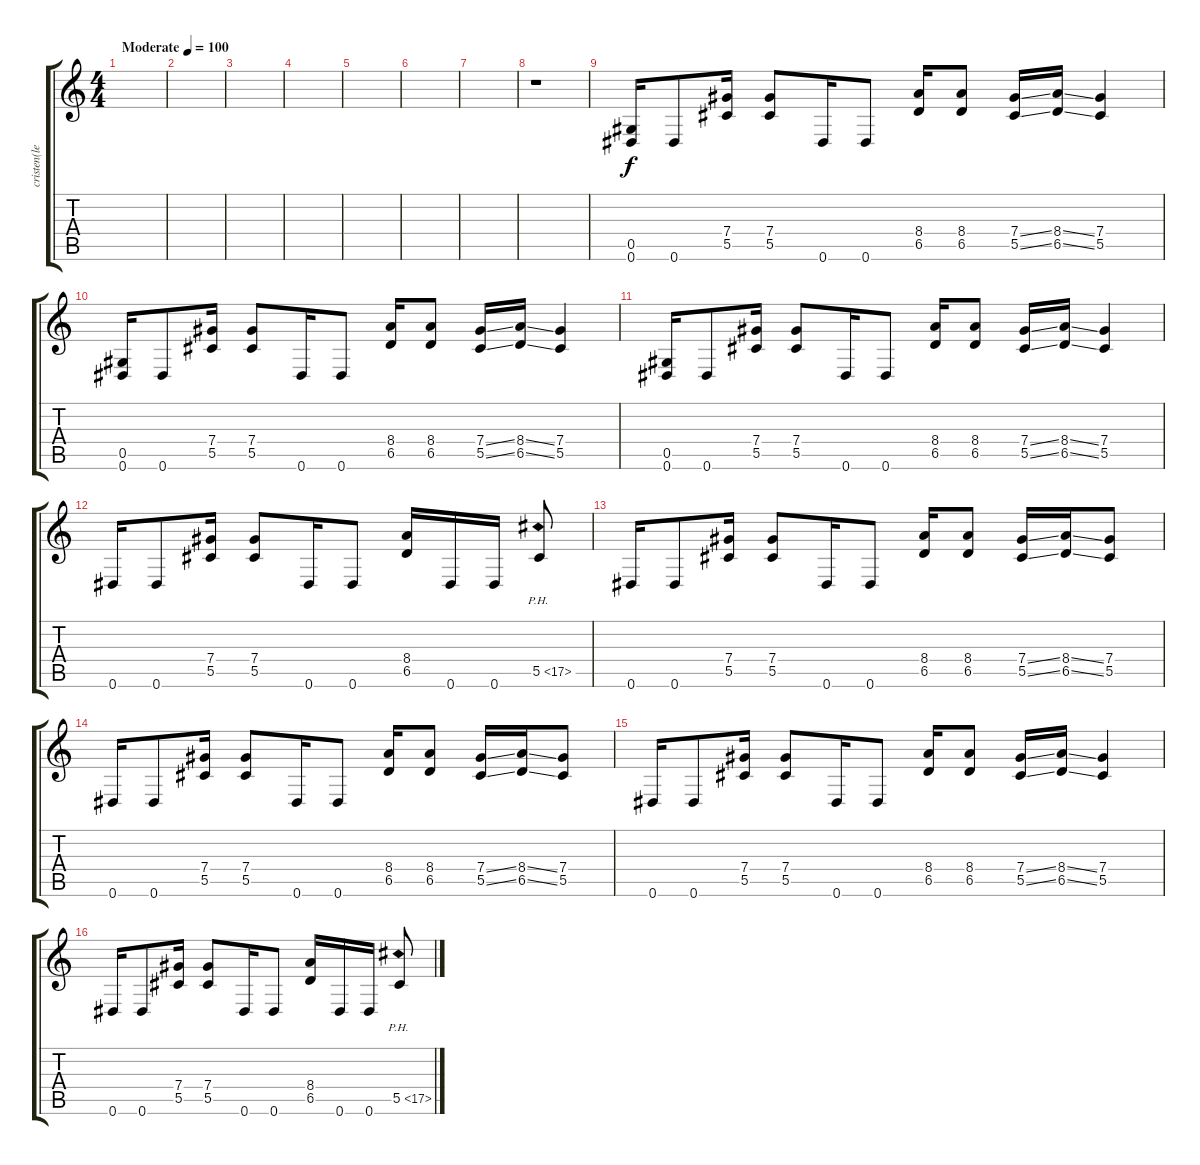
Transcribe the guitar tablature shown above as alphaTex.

\track ("cristen(lead guitar)" "cristen(le") {instrument overdrivenguitar}
\staff {score tabs}
\tuning (Eb4 Bb3 Gb3 Db3 Ab2 Eb2) {hide}
\ts (4 4)
\tempo (100 "Moderate")
\clef g2
\ks c
|
|
|
|
|
|
|
r.1 |
(0.5 0.6).16 0.6.8 (7.4 5.5).16 (7.4 5.5).8 0.6.16 0.6.8 (8.4 6.5).16 (8.4 6.5).8 (7.4{ss} 5.5{ss}).16 (8.4{ss} 6.5{ss}).16 (7.4 5.5).4 |
(0.5 0.6).16 0.6.8 (7.4 5.5).16 (7.4 5.5).8 0.6.16 0.6.8 (8.4 6.5).16 (8.4 6.5).8 (7.4{ss} 5.5{ss}).16 (8.4{ss} 6.5{ss}).16 (7.4 5.5).4 |
(0.5 0.6).16 0.6.8 (7.4 5.5).16 (7.4 5.5).8 0.6.16 0.6.8 (8.4 6.5).16 (8.4 6.5).8 (7.4{ss} 5.5{ss}).16 (8.4{ss} 6.5{ss}).16 (7.4 5.5).4 |
0.6.16 0.6.8 (7.4 5.5).16 (7.4 5.5).8 0.6.16 0.6.8 (8.4 6.5).16 0.6.16 0.6.16 5.5{ph 12}.8 |
0.6.16 0.6.8 (7.4 5.5).16 (7.4 5.5).8 0.6.16 0.6.8 (8.4 6.5).16 (8.4 6.5).8 (7.4{ss} 5.5{ss}).16 (8.4{ss} 6.5{ss}).16 (7.4 5.5).8 |
0.6.16 0.6.8 (7.4 5.5).16 (7.4 5.5).8 0.6.16 0.6.8 (8.4 6.5).16 (8.4 6.5).8 (7.4{ss} 5.5{ss}).16 (8.4{ss} 6.5{ss}).16 (7.4 5.5).8 |
0.6.16 0.6.8 (7.4 5.5).16 (7.4 5.5).8 0.6.16 0.6.8 (8.4 6.5).16 (8.4 6.5).8 (7.4{ss} 5.5{ss}).16 (8.4{ss} 6.5{ss}).16 (7.4 5.5).4 |
0.6.16 0.6.8 (7.4 5.5).16 (7.4 5.5).8 0.6.16 0.6.8 (8.4 6.5).16 0.6.16 0.6.16 5.5{ph 12}.8
